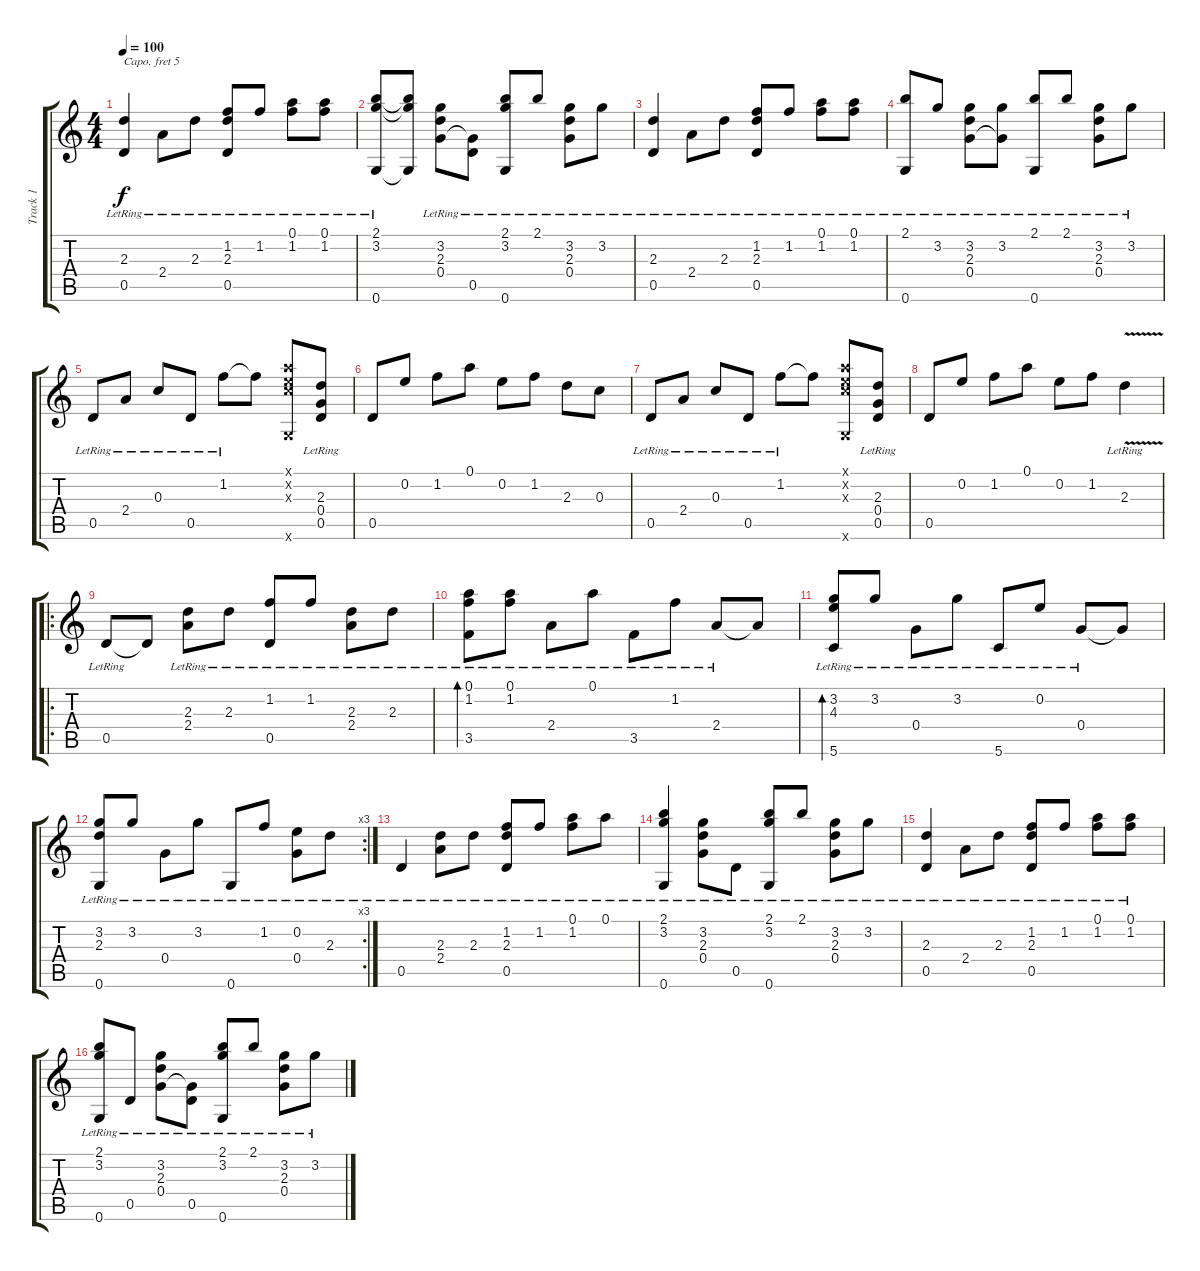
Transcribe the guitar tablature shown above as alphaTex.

\track ("Track 1" "Track 1") {instrument acousticguitarsteel}
\staff {score tabs}
\capo 5
\tuning (E4 B3 G3 D3 A2 D2) {hide}
\ts (4 4)
\tempo 100
\clef g2
\ks c
(2.3{lr} 0.5{lr}).4{dy f} 2.4{lr}.8 2.3{lr}.8 (1.2{lr} 2.3{lr} 0.5{lr}).8 1.2{lr}.8 (0.1{lr} 1.2{lr}).8 (0.1{lr} 1.2{lr}).8 |
(2.1{lr} 3.2{lr} 0.6{lr}).8 (2.1{t} 3.2{t} 0.6{t}).8 (3.2{lr} 2.3{lr} 0.4{lr}).8 (0.4{t} 0.5{lr}).8 (2.1{lr} 3.2{lr} 0.6{lr}).8 2.1{lr}.8 (3.2{lr} 2.3{lr} 0.4{lr}).8 3.2{lr}.8 |
(2.3{lr} 0.5{lr}).4 2.4{lr}.8 2.3{lr}.8 (1.2{lr} 2.3{lr} 0.5{lr}).8 1.2{lr}.8 (0.1{lr} 1.2{lr}).8 (0.1{lr} 1.2{lr}).8 |
(2.1{lr} 0.6{lr}).8 3.2{lr}.8 (3.2{lr} 2.3{lr} 0.4{lr}).8 (3.2{lr} 0.4{t}).8 (2.1{lr} 0.6{lr}).8 2.1{lr}.8 (3.2{lr} 2.3{lr} 0.4{lr}).8 3.2{lr}.8 |
0.5{lr}.8 2.4{lr}.8 0.3{lr}.8 0.5{lr}.8 1.2{lr}.8 1.2{t}.8 (0.1{x} 0.2{x} 0.3{x} 0.6{x}).8 (2.3{lr} 0.4 0.5{lr}).8 |
0.5.8 0.2.8 1.2.8 0.1.8 0.2.8 1.2.8 2.3.8 0.3.8 |
0.5{lr}.8 2.4{lr}.8 0.3{lr}.8 0.5{lr}.8 1.2{lr}.8 1.2{t}.8 (0.1{x} 0.2{x} 0.3{x} 0.6{x}).8 (2.3{lr} 0.4 0.5{lr}).8 |
0.5.8 0.2.8 1.2.8 0.1.8 0.2.8 1.2.8 2.3{v lr}.4 |
\ro
0.5{lr}.8 0.5{t}.8 (2.3{lr} 2.4{lr}).8 2.3{lr}.8 (1.2{lr} 0.5{lr}).8 1.2{lr}.8 (2.3{lr} 2.4{lr}).8 2.3{lr}.8 |
(0.1{lr} 1.2{lr} 3.5{lr}).8{bd 120} (0.1{lr} 1.2{lr}).8 2.4{lr}.8 0.1{lr}.8 3.5{lr}.8 1.2{lr}.8 2.4{lr}.8 2.4{t}.8 |
(3.2{lr} 4.3{lr} 5.6{lr}).8{bd 120} 3.2{lr}.8 0.4{lr}.8 3.2{lr}.8 5.6{lr}.8 0.2{lr}.8 0.4{lr}.8 0.4{t}.8 |
\rc 3
(3.2{lr} 2.3{lr} 0.6{lr}).8 3.2{lr}.8 0.4{lr}.8 3.2{lr}.8 0.6{lr}.8 1.2{lr}.8 (0.2{lr} 0.4{lr}).8 2.3{lr}.8 |
0.5{lr}.4 (2.3{lr} 2.4{lr}).8 2.3{lr}.8 (1.2{lr} 2.3{lr} 0.5{lr}).8 1.2{lr}.8 (0.1{lr} 1.2{lr}).8 0.1{lr}.8 |
(2.1{lr} 3.2{lr} 0.6{lr}).4 (3.2{lr} 2.3{lr} 0.4{lr}).8 0.5{lr}.8 (2.1{lr} 3.2{lr} 0.6{lr}).8 2.1{lr}.8 (3.2{lr} 2.3{lr} 0.4{lr}).8 3.2{lr}.8 |
(2.3{lr} 0.5{lr}).4 2.4{lr}.8 2.3{lr}.8 (1.2{lr} 2.3{lr} 0.5{lr}).8 1.2{lr}.8 (0.1{lr} 1.2{lr}).8 (0.1{lr} 1.2{lr}).8 |
(2.1{lr} 3.2{lr} 0.6{lr}).8 0.5{lr}.8 (3.2{lr} 2.3{lr} 0.4{lr}).8 (0.4{t} 0.5{lr}).8 (2.1{lr} 3.2{lr} 0.6{lr}).8 2.1{lr}.8 (3.2{lr} 2.3{lr} 0.4{lr}).8 3.2{lr}.8
